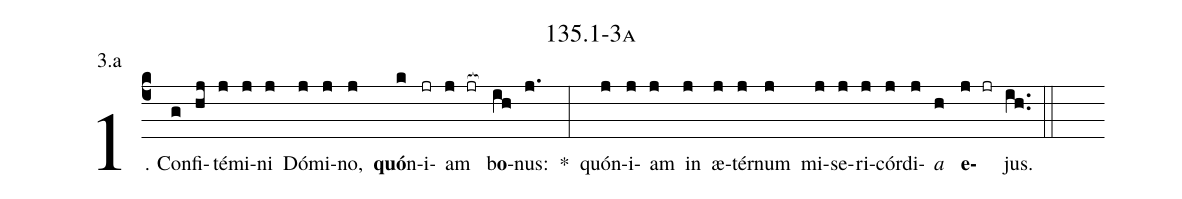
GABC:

name: 135.1-3a;
annotation: 3.a;
%%
(c4)1. Con(g)fi(hj)té(j)mi(j)ni(j) Dó(j)mi(j)no,(j) <b>quó</b>n(k)i(jr)am(j jr[ocb:1{]) b<b>o</b>(ih[ocb:0}])nus:(j.) *(:) quón(j)i(j)am(j) in(j) æ(j)tér(j)num(j) mi(j)se(j)ri(j)cór(j)di(j)<i>a</i>(h) <b>e</b>(j jr)jus.(ih..) (::)
